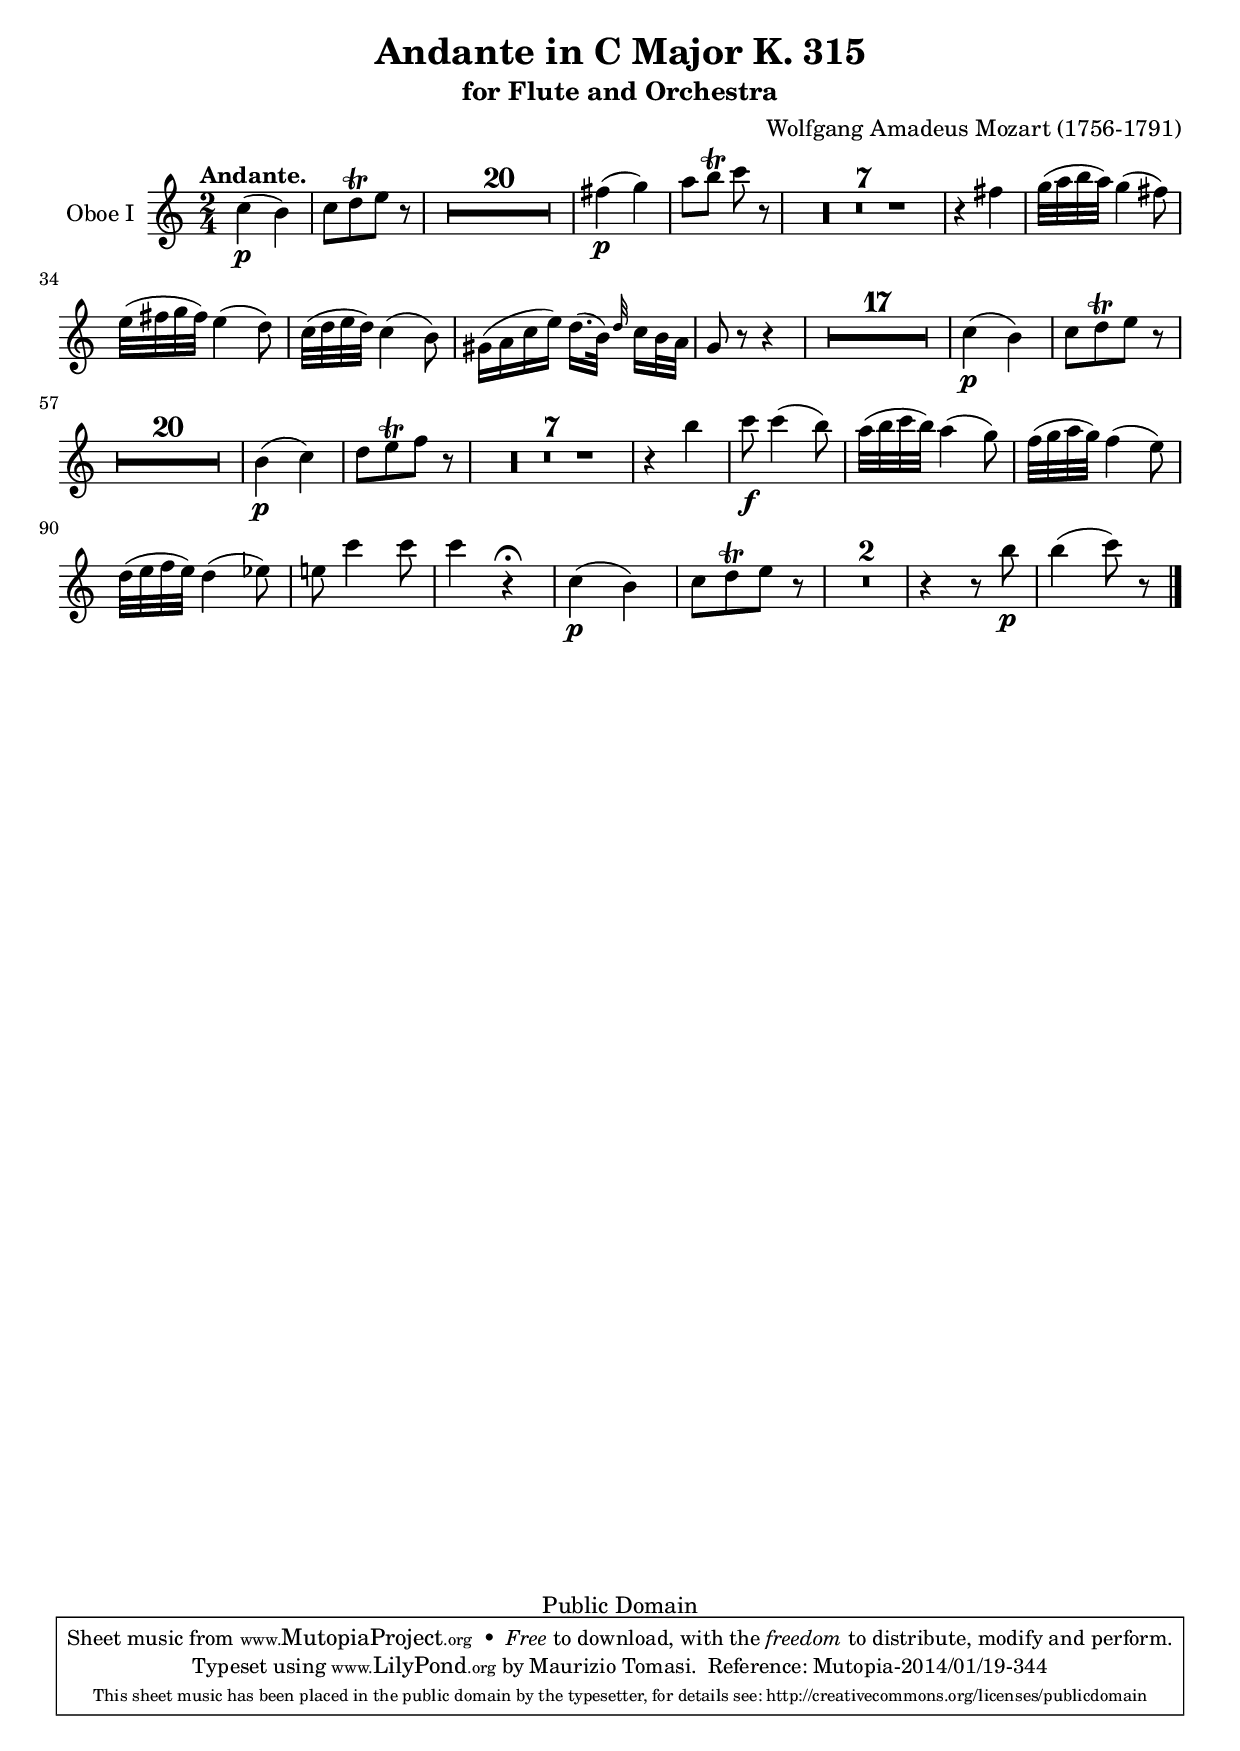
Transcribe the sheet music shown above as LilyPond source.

% -*- LilyPond -*-

\version "2.18.0"

\include "defs.ly"
\version "2.18.0"
oboeIPart =  \relative c'' {
    \key c \major
    \clef violin

    \noTupletBracket

    c4(\p b)
    | c8[ d\trill e] r
    | R2*20
    | fis4(\p g)
    | \partcombineApart a8 b\trill c r \partcombineAutomatic
    | R2*7
    | r4 fis,
    | g32( a b a) g4( fis8)
    | e32( fis g fis) e4( d8)
    | c32( d e d) c4( b8)
    | gis16[( a c e)] d16.[( b32)] \grace { d } c16[ b32 a]
    | g8 r r4
    | R2*17
    | c4(\p b)
    | c8[ d\trill e] r
    | R2*20
    | b4(\p c) 
    | d8[ e\trill f] r
    | R2*7
    | r4 b
    | c8\f c4( b8)
    | a32( b c b) a4( g8)
    | f32( g a g) f4( e8)

% 90
    | d32( e f e) d4( es8)
    | e!8 c'4 c8
    | c4 r\fermata
    | c,(\p b)
    | c8[ d\trill e] r
    | R2*2
    | r4 r8 b'\p
    | b4( c8) r

    \bar "|."
}


\score {
  \new Staff \with {
    instrumentName = #"Oboe I"
    midiInstrument = #"oboe"
  } <<
	\set Score.skipBars = ##t
    \override Score.BarNumber.padding = #3
    \compressFullBarRests

	\time 2/4
    \tempo "Andante."
	\oboeIPart
  >>

  \midi {
    \tempo 4 = 46
  }

  \layout { }
}
